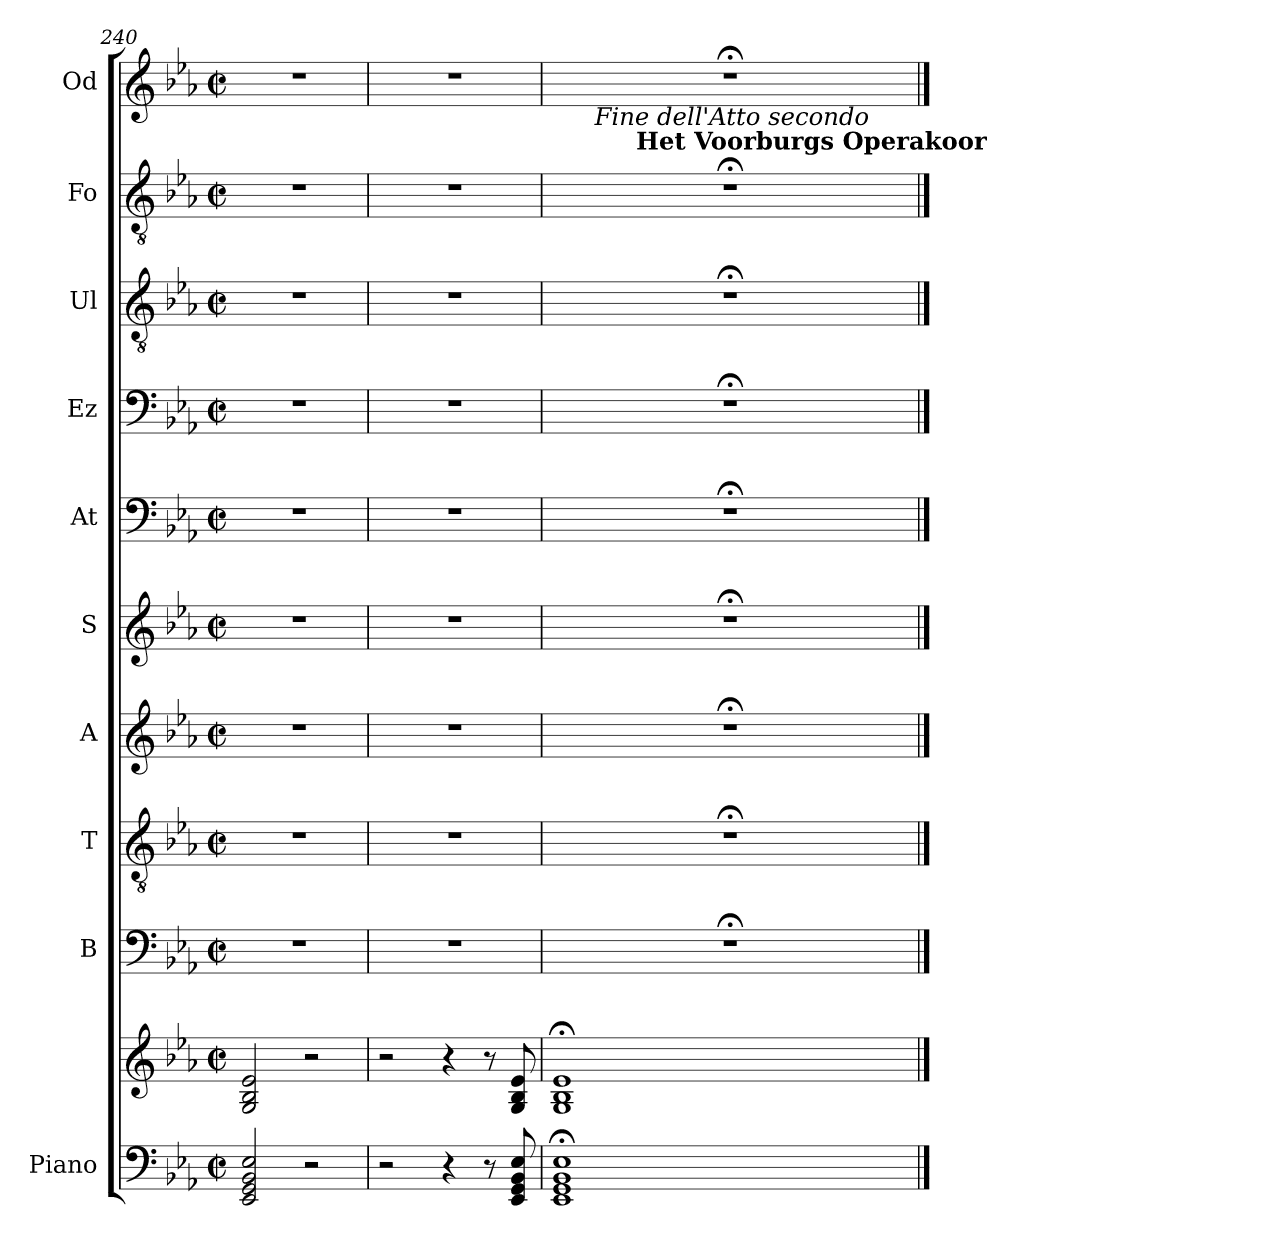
**kern	**kern	**kern	**kern	**kern	**kern	**kern	**kern	**kern	**kern	**kern
*part10	*part10	*part9	*part8	*part7	*part6	*part5	*part4	*part3	*part2	*part1
*staff11	*staff10	*staff9	*staff8	*staff7	*staff6	*staff5	*staff4	*staff3	*staff2	*staff1
*I"Piano	*	*I"B	*I"T	*I"A	*I"S	*I"At	*I"Ez	*I"Ul	*I"Fo	*I"Od
*I'Pno	*	*I'B	*I'T	*I'A	*I'S	*I'At	*I'Ez	*I'Ul	*I'Fo	*I'Od
*clefF4	*clefG2	*clefF4	*clefGv2	*clefG2	*clefG2	*clefF4	*clefF4	*clefGv2	*clefGv2	*clefG2
*k[b-e-a-]	*k[b-e-a-]	*k[b-e-a-]	*k[b-e-a-]	*k[b-e-a-]	*k[b-e-a-]	*k[b-e-a-]	*k[b-e-a-]	*k[b-e-a-]	*k[b-e-a-]	*k[b-e-a-]
*M2/2	*M2/2	*M2/2	*M2/2	*M2/2	*M2/2	*M2/2	*M2/2	*M2/2	*M2/2	*M2/2
*met(c|)	*met(c|)	*met(c|)	*met(c|)	*met(c|)	*met(c|)	*met(c|)	*met(c|)	*met(c|)	*met(c|)	*met(c|)
=240	=240	=240	=240	=240	=240	=240	=240	=240	=240	=240
2EE-/ 2GG/ 2BB-/ 2E-/	2G/ 2B-/ 2e-/	1r	1r	1r	1r	1r	1r	1r	1r	1r
2r	2r	.	.	.	.	.	.	.	.	.
=241	=241	=241	=241	=241	=241	=241	=241	=241	=241	=241
2r	2r	1r	1r	1r	1r	1r	1r	1r	1r	1r
4r	4r	.	.	.	.	.	.	.	.	.
8r	8r	.	.	.	.	.	.	.	.	.
8EE-/ 8GG/ 8BB-/ 8E-/	8G/ 8B-/ 8e-/	.	.	.	.	.	.	.	.	.
=242	=242	=242	=242	=242	=242	=242	=242	=242	=242	=242
*	*	*	*	*	*	*	*	*	*	*^
*	*	*	*	*	*	*	*	*	*	*	*^
1EE-; 1GG; 1BB-; 1E-;	1G;< 1B-;< 1e-;<	1r;<	1r;<	1r;<	1r;<	1r;<	1r;<	1r;<	1r;<	1r;<	4ryy	2ryy
!	!	!	!	!	!	!	!	!	!	!	!LO:TX:b:i:t=Fine dell'Atto secondo	!
.	.	.	.	.	.	.	.	.	.	.	2.ryy	.
!	!	!	!	!	!	!	!	!	!	!	!	!LO:TX:b:B:t=Het Voorburgs Operakoor
.	.	.	.	.	.	.	.	.	.	.	.	2ryy
*	*	*	*	*	*	*	*	*	*	*v	*v	*v
==	==	==	==	==	==	==	==	==	==	==
*-	*-	*-	*-	*-	*-	*-	*-	*-	*-	*-
